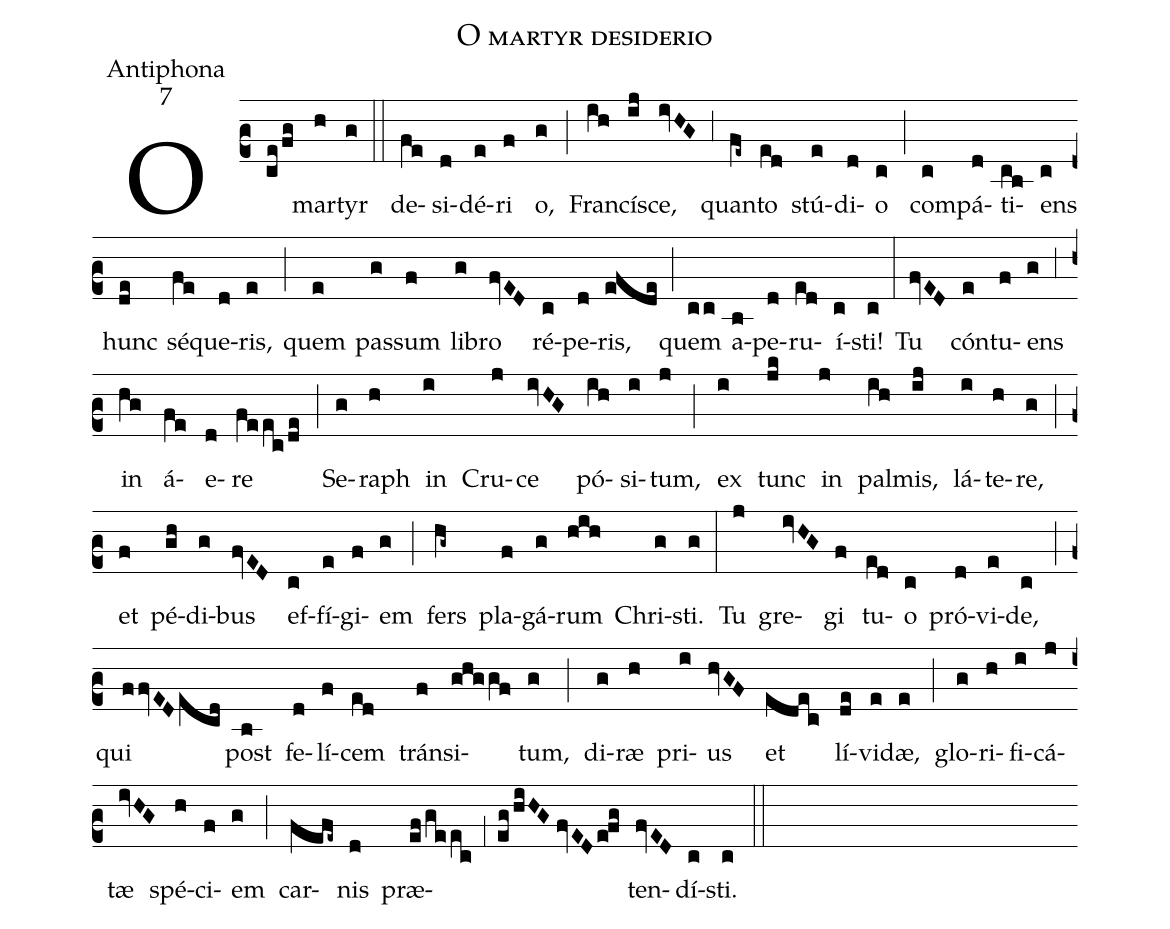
name:O martyr desiderio;
office-part:Antiphona;
mode:7;
%%
(c2) O(ce/fg) mar(h)tyr(g) (::)
de(fe)si(d)dé(e)ri(f) o,(g) (;)Fran(ih)cí(ij)sce,(ivHG) (,3) quan(fe~)to(ed) stú(e)di(d)o(c) (;) com(c)pá(d)ti(cb)ens(c) hunc(de) sé(fe)que(d)ris,(e) (;) quem(e) pas(g)sum(f) li(g)bro(fvED) ré(c)pe(d)ris,(efde) (;) quem(cc) a(b)pe(d)ru(ed)í(c)sti!(c) (:)
Tu(fvED) cón(e)tu(f)ens(g) (,3) in(hg) á(fe)e(d)re(feec/de) (;) Se(g)raph(h) in(i) Cru(j)ce(ivHG) pó(ih)si(i)tum,(j) (;) ex(i) tunc(jk) in(j) pal(ih)mis,(ij) lá(i)te(h)re,(g) (;) et(f) pé(gh)di(g)bus(fvED) ef(c)fí(e)gi(f)em(g) (;) fers(hg~) pla(f)gá(g)rum(hih) Chri(g)sti.(g) (:)
Tu(j) gre(ivHG)gi(f) tu(ed)o(c) pró(d)vi(e)de,(c) (;) qui(ffvED/ecd) post(b) fe(d)lí(f)cem(ed) tráns(f)i(ghggf)tum,(g) (;) di(g)ræ(h) pri(i)us(hvGF) et(edec) lí(de)vi(e)dæ,(e) (;) glo(g)ri(h)fi(i)cá(j)tæ(ivHG) spé(h)ci(f)em(g) (;) car(fefe~)nis(d) præ(ef/geec;1eg/hiHG//fvED/e!fg)ten(fvED)dí(c)sti.(c) (::)
